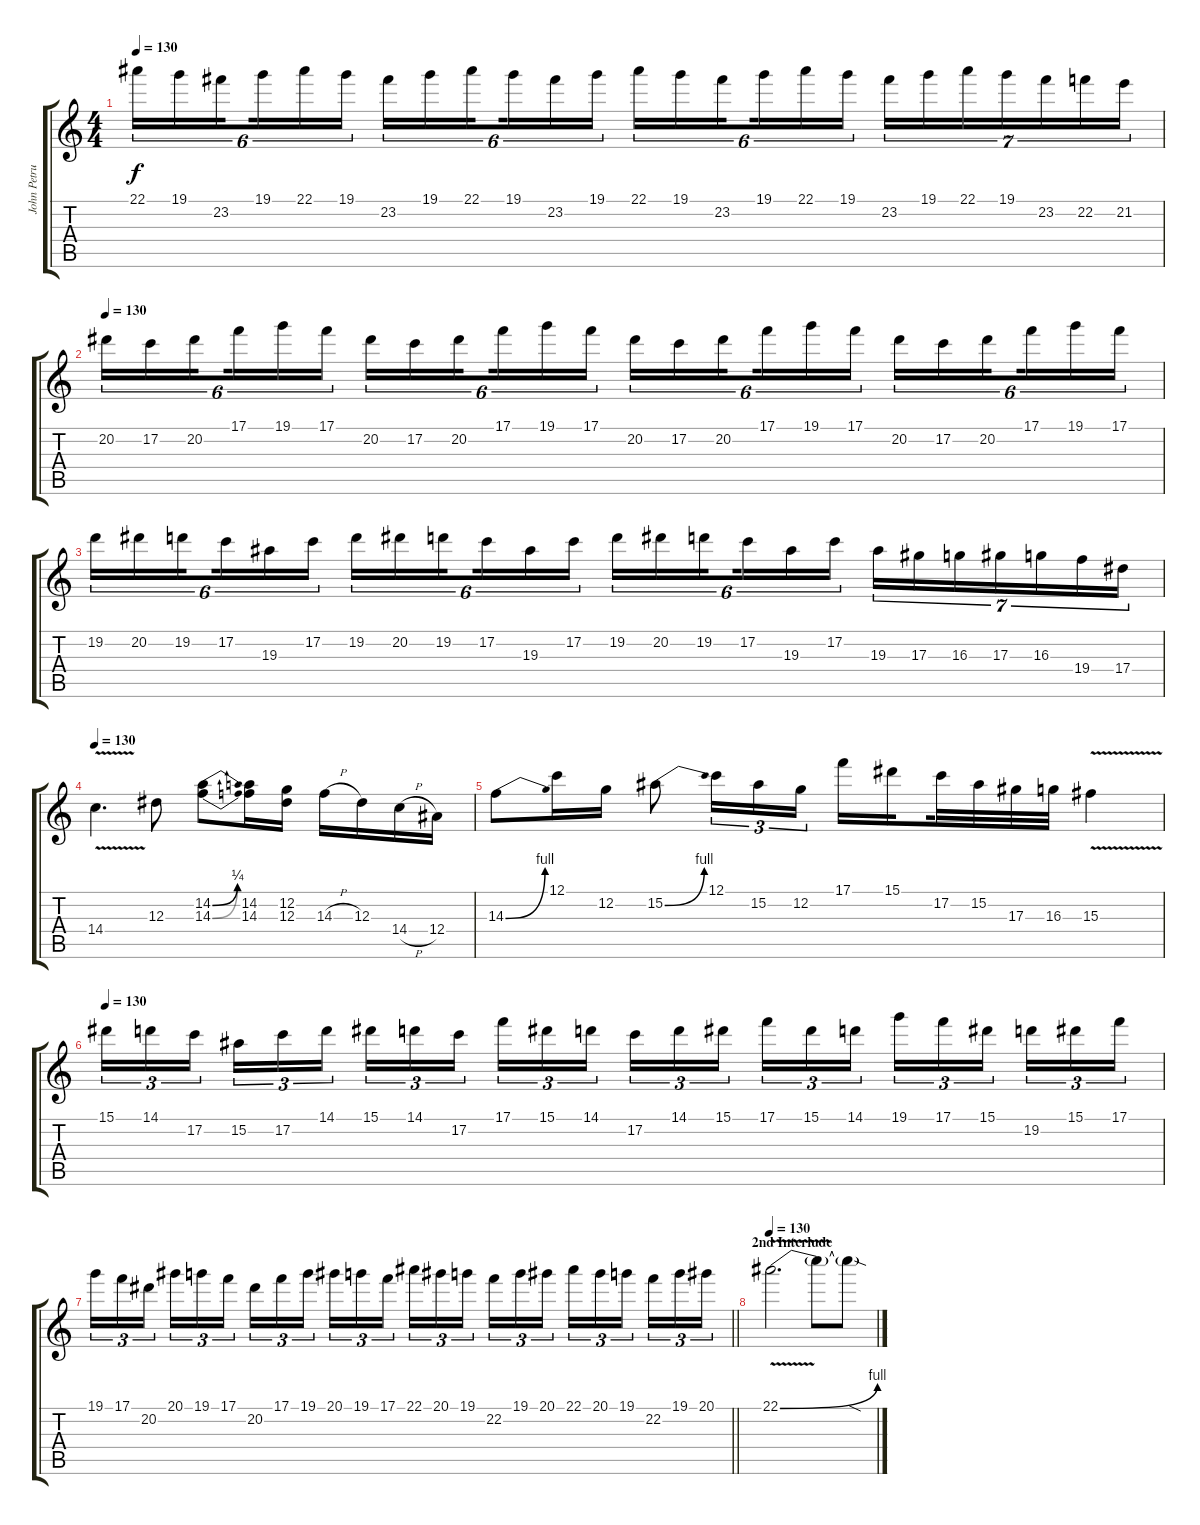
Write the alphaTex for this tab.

\track ("John Petrucci" "John Petru") {instrument distortionguitar}
\staff {score tabs}
\tuning (C4 G3 Eb3 Bb2 F2 C2) {hide}
\ts (4 4)
\tempo 130
\clef g2
\ks c
22.1.16{tu (6 4) dy f} 19.1.16{tu (6 4)} 23.2.16{tu (6 4) beam splitsecondary} 19.1.16{tu (6 4)} 22.1.16{tu (6 4)} 19.1.16{tu (6 4)} 23.2.16{tu (6 4)} 19.1.16{tu (6 4)} 22.1.16{tu (6 4) beam splitsecondary} 19.1.16{tu (6 4)} 23.2.16{tu (6 4)} 19.1.16{tu (6 4)} 22.1.16{tu (6 4)} 19.1.16{tu (6 4)} 23.2.16{tu (6 4) beam splitsecondary} 19.1.16{tu (6 4)} 22.1.16{tu (6 4)} 19.1.16{tu (6 4)} 23.2.16{tu (7 4)} 19.1.16{tu (7 4)} 22.1.16{tu (7 4)} 19.1.16{tu (7 4)} 23.2.16{tu (7 4)} 22.2.16{tu (7 4)} 21.2.16{tu (7 4)} |
\tempo 130
20.2.16{tu (6 4)} 17.2.16{tu (6 4)} 20.2.16{tu (6 4) beam splitsecondary} 17.1.16{tu (6 4)} 19.1.16{tu (6 4)} 17.1.16{tu (6 4)} 20.2.16{tu (6 4)} 17.2.16{tu (6 4)} 20.2.16{tu (6 4) beam splitsecondary} 17.1.16{tu (6 4)} 19.1.16{tu (6 4)} 17.1.16{tu (6 4)} 20.2.16{tu (6 4)} 17.2.16{tu (6 4)} 20.2.16{tu (6 4) beam splitsecondary} 17.1.16{tu (6 4)} 19.1.16{tu (6 4)} 17.1.16{tu (6 4)} 20.2.16{tu (6 4)} 17.2.16{tu (6 4)} 20.2.16{tu (6 4) beam splitsecondary} 17.1.16{tu (6 4)} 19.1.16{tu (6 4)} 17.1.16{tu (6 4)} |
19.2.16{tu (6 4)} 20.2.16{tu (6 4)} 19.2.16{tu (6 4) beam splitsecondary} 17.2.16{tu (6 4)} 19.3.16{tu (6 4)} 17.2.16{tu (6 4)} 19.2.16{tu (6 4)} 20.2.16{tu (6 4)} 19.2.16{tu (6 4) beam splitsecondary} 17.2.16{tu (6 4)} 19.3.16{tu (6 4)} 17.2.16{tu (6 4)} 19.2.16{tu (6 4)} 20.2.16{tu (6 4)} 19.2.16{tu (6 4) beam splitsecondary} 17.2.16{tu (6 4)} 19.3.16{tu (6 4)} 17.2.16{tu (6 4)} 19.3.16{tu (7 4)} 17.3.16{tu (7 4)} 16.3.16{tu (7 4)} 17.3.16{tu (7 4)} 16.3.16{tu (7 4)} 19.4.16{tu (7 4)} 17.4.16{tu (7 4)} |
\tempo 130
14.4{v}.4{d} 12.3.8 (14.2{be (bend 0 0 60 1)} 14.3{be (bend 0 0 60 1)}).8 (14.2 14.3).16 (12.2 12.3).16 14.3{h}.16 12.3.16 14.4{h}.16 12.4.16 |
14.3{be (bend 0 0 60 4)}.8 12.1.16 12.2.16 15.2{be (bend 0 0 60 4)}.8 12.1.16{tu (3 2)} 15.2.16{tu (3 2)} 12.2.16{tu (3 2)} 17.1.16 15.1.16{beam splitsecondary} 17.2.32 15.2.32 17.3.32 16.3.32 15.3{v}.4 |
\tempo 130
15.1.16{tu (3 2)} 14.1.16{tu (3 2)} 17.2.16{tu (3 2) beam splitsecondary} 15.2.16{tu (3 2)} 17.2.16{tu (3 2)} 14.1.16{tu (3 2)} 15.1.16{tu (3 2)} 14.1.16{tu (3 2)} 17.2.16{tu (3 2) beam splitsecondary} 17.1.16{tu (3 2)} 15.1.16{tu (3 2)} 14.1.16{tu (3 2)} 17.2.16{tu (3 2)} 14.1.16{tu (3 2)} 15.1.16{tu (3 2) beam splitsecondary} 17.1.16{tu (3 2)} 15.1.16{tu (3 2)} 14.1.16{tu (3 2)} 19.1.16{tu (3 2)} 17.1.16{tu (3 2)} 15.1.16{tu (3 2) beam splitsecondary} 19.2.16{tu (3 2)} 15.1.16{tu (3 2)} 17.1.16{tu (3 2)} |
\barLineRight lightlight
19.1.16{tu (3 2)} 17.1.16{tu (3 2)} 20.2.16{tu (3 2) beam splitsecondary} 20.1.16{tu (3 2)} 19.1.16{tu (3 2)} 17.1.16{tu (3 2)} 20.2.16{tu (3 2)} 17.1.16{tu (3 2)} 19.1.16{tu (3 2) beam splitsecondary} 20.1.16{tu (3 2)} 19.1.16{tu (3 2)} 17.1.16{tu (3 2)} 22.1.16{tu (3 2)} 20.1.16{tu (3 2)} 19.1.16{tu (3 2) beam splitsecondary} 22.2.16{tu (3 2)} 19.1.16{tu (3 2)} 20.1.16{tu (3 2)} 22.1.16{tu (3 2)} 20.1.16{tu (3 2)} 19.1.16{tu (3 2) beam splitsecondary} 22.2.16{tu (3 2)} 19.1.16{tu (3 2)} 20.1.16{tu (3 2)} |
\section ("" "2nd Interlude")
\tempo 130
22.1{be (bend 0 0 60 4) v}.2{d} 22.1{t}.8 22.1{sod t}.8
